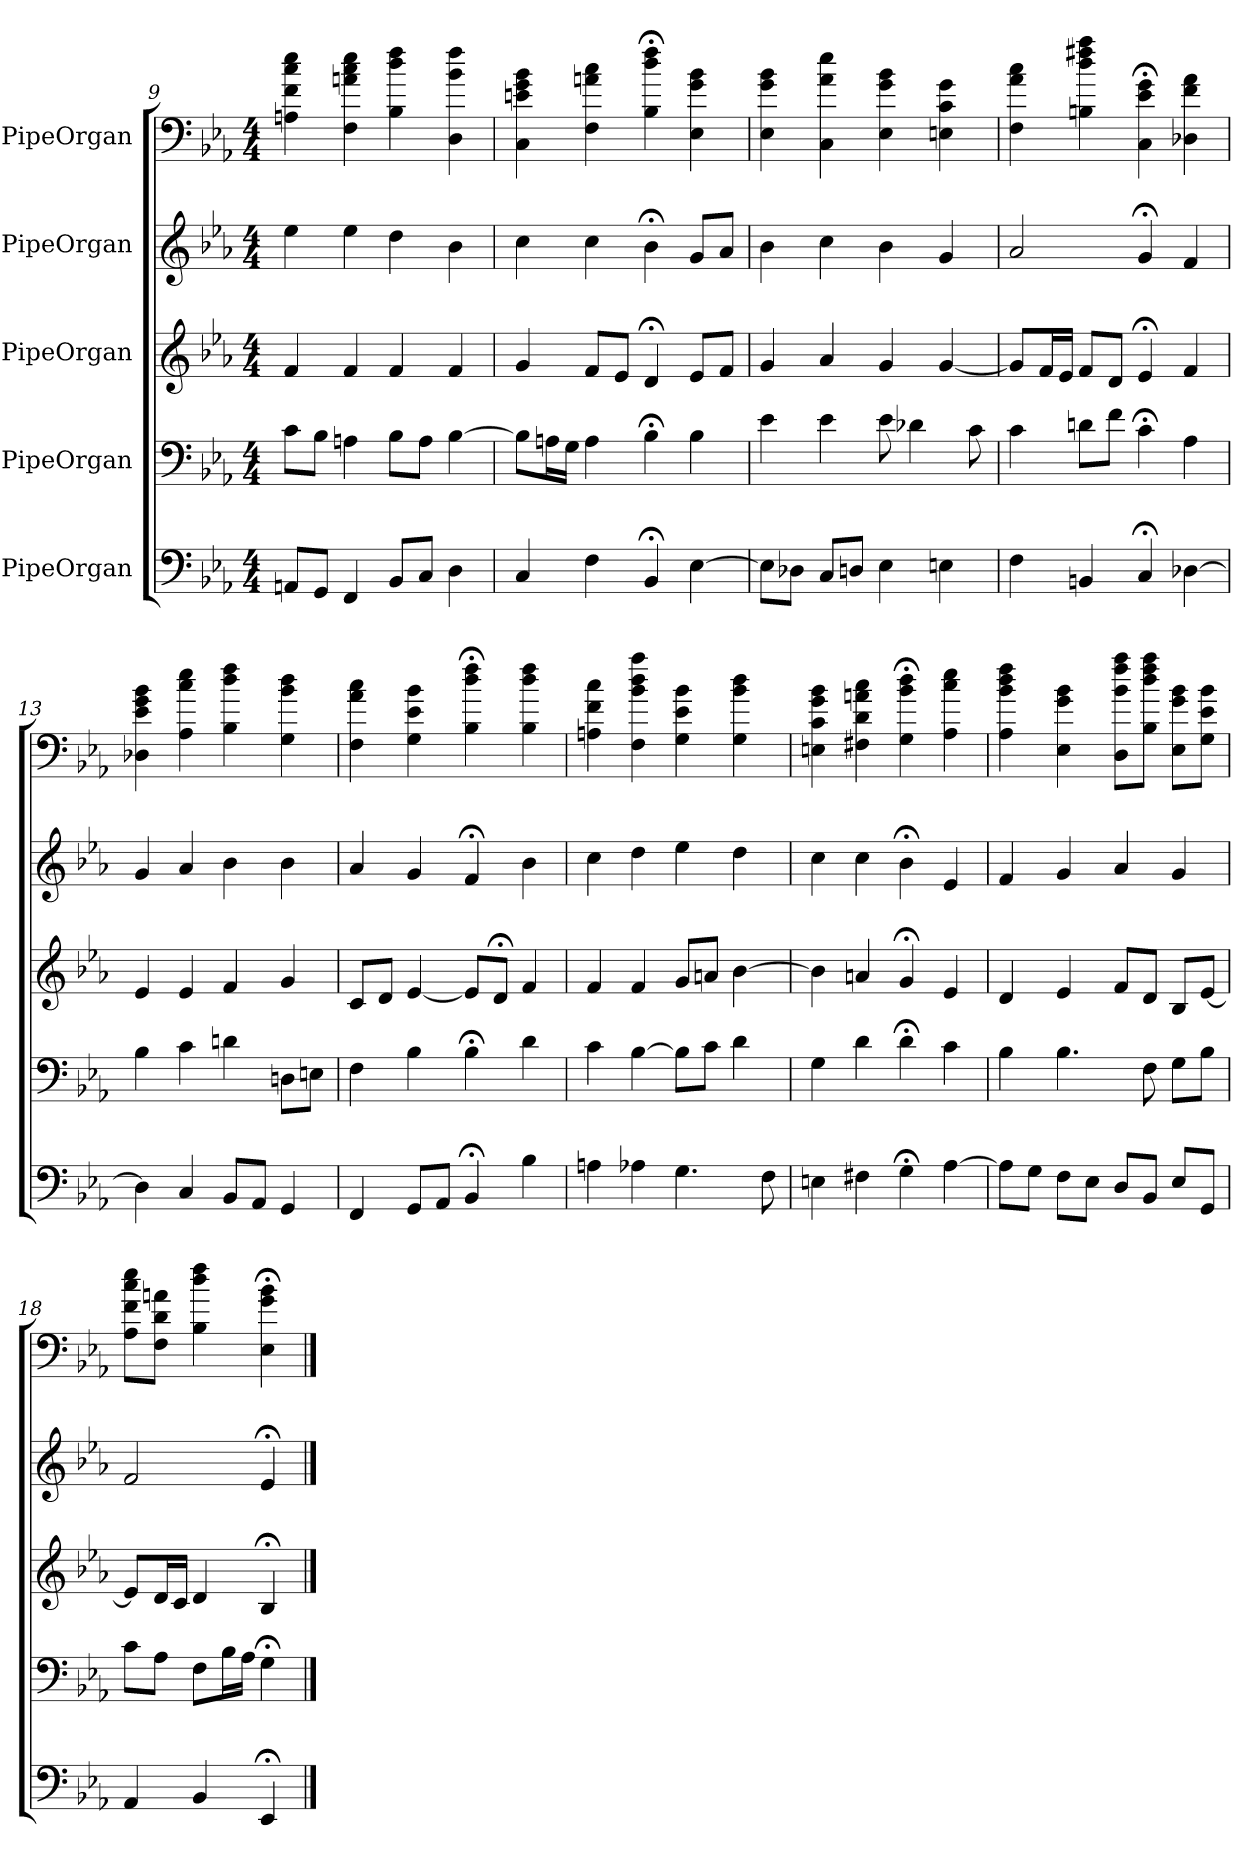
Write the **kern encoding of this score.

**kern	**kern	**kern	**kern	**kern
*part5	*part4	*part3	*part2	*part1
*staff5	*staff4	*staff3	*staff2	*staff1
*I"PipeOrgan	*I"PipeOrgan	*I"PipeOrgan	*I"PipeOrgan	*I"PipeOrgan
*k[b-e-a-]	*k[b-e-a-]	*k[b-e-a-]	*k[b-e-a-]	*k[b-e-a-]
*E-:	*E-:	*E-:	*E-:	*E-:
*M4/4	*M4/4	*M4/4	*M4/4	*M4/4
=9	=9	=9	=9	=9
8AAnL	8cL	4f	4ee-	4An 4f 4cc 4ee-
8GGJ	8B-J	.	.	.
4FF	4An	4f	4ee-	4F 4an 4cc 4ee-
8BB-L	8B-L	4f	4dd	4B- 4dd 4ff
8CJ	8AJ	.	.	.
4D	[4B-	4f	4b-	4D 4b- 4ff
=10	=10	=10	=10	=10
4C	8B-L]	4g	4cc	4C 4en 4g 4b-
.	16AnL	.	.	.
.	16GJJ	.	.	.
4F	4A	8fL	4cc	4F 4an 4cc
.	.	8e-J	.	.
4BB-;<	4B-;<	4d;<	4b-;<	4B-;< 4dd;< 4ff;<
[4E-	4B-	8e-L	8gL	4E- 4g 4b-
.	.	8fJ	8a-J	.
=11	=11	=11	=11	=11
8E-L]	4e-	4g	4b-	4E- 4g 4b-
8D-XJ	.	.	.	.
8CL	4e-	4a-	4cc	4C 4a- 4ee-
8DnJ	.	.	.	.
4E-	8e-	4g	4b-	4E- 4g 4b-
.	4d-X	.	.	.
4En	.	[4g	4g	4En 4c 4g
.	8c	.	.	.
=12	=12	=12	=12	=12
4F	4c	8gL]	2a-	4F 4a- 4cc
.	.	16fL	.	.
.	.	16e-JJ	.	.
4BBn	8dnL	8fL	.	4Bn 4dd 4ff#X 4aa-
.	8fJ	8dJ	.	.
4C;<	4c;<	4e-;<	4g;<	4C;< 4e-;< 4g;<
[4D-X	4A-	4f	4f	4D-X 4f 4a-
=13	=13	=13	=13	=13
4D-]	4B-	4e-	4g	4D-X 4e- 4g 4b-
4C	4c	4e-	4a-	4A- 4cc 4ee-
8BB-L	4dn	4f	4b-	4B- 4dd 4ff
8AA-J	.	.	.	.
4GG	8DnL	4g	4b-	4G 4b- 4dd
.	8EnJ	.	.	.
=14	=14	=14	=14	=14
4FF	4F	8cL	4a-	4F 4a- 4cc
.	.	8dJ	.	.
8GGL	4B-	[4e-	4g	4G 4e- 4b-
8AA-J	.	.	.	.
4BB-;<	4B-;<	8e-L]	4f;<	4B-;< 4dd;< 4ff;<
.	.	8d;<J	.	.
4B-	4d	4f	4b-	4B- 4dd 4ff
=15	=15	=15	=15	=15
4An	4c	4f	4cc	4An 4f 4cc
4A-X	[4B-	4f	4dd	4F 4b- 4dd 4aa-
4.G	8B-L]	8gL	4ee-	4G 4e- 4b-
.	8cJ	8anJ	.	.
.	4d	[4b-	4dd	4G 4b- 4dd
8F	.	.	.	.
=16	=16	=16	=16	=16
4En	4G	4b-]	4cc	4En 4c 4g 4b-
4F#X	4d	4an	4cc	4F#X 4d 4an 4cc
4G;<	4d;<	4g;<	4b-;<	4G;< 4b-;< 4dd;<
[4A-	4c	4e-	4e-	4A- 4cc 4ee-
=17	=17	=17	=17	=17
8A-L]	4B-	4d	4f	4A- 4b- 4dd 4ff
8GJ	.	.	.	.
8FL	4.B-	4e-	4g	4E- 4g 4b-
8E-J	.	.	.	.
8DL	.	8fL	4a-	8D 8b- 8ff 8aa-L
8BB-J	8F	8dJ	.	8B- 8dd 8ff 8aa-J
8E-L	8GL	8B-L	4g	8E- 8g 8b-L
8GGJ	8B-J	[8e-J	.	8G 8e- 8b-J
=18	=18	=18	=18	=18
4AA-	8cL	8e-L]	2f	8A- 8f 8cc 8ee-L
.	8A-J	16dL	.	8F 8d 8anJ
.	.	16cJJ	.	.
4BB-	8FL	4d	.	4B- 4dd 4ff
.	16B-L	.	.	.
.	16A-JJ	.	.	.
4EE-;<	4G;<	4B-;<	4e-;<	4E-;< 4g;< 4b-;<
==	==	==	==	==
*-	*-	*-	*-	*-
